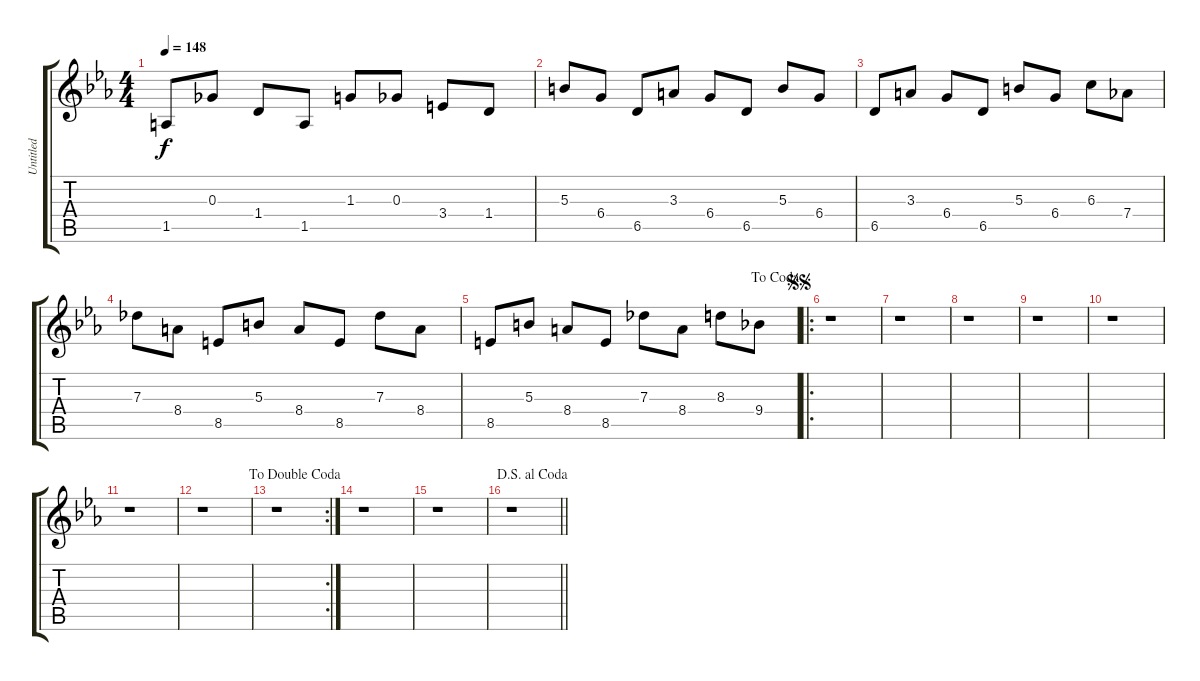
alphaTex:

\track ("Untitled" "Untitled") {instrument acousticguitarnylon}
\staff {score tabs}
\tuning (Eb4 Bb3 Gb3 Db3 Ab2 Eb2) {hide}
\ts (4 4)
\tempo 148
\clef g2
\ks eb
1.5.8{dy f} 0.3.8 1.4.8 1.5.8 1.3.8 0.3.8 3.4.8 1.4.8 |
5.3.8 6.4.8 6.5.8 3.3.8 6.4.8 6.5.8 5.3.8 6.4.8 |
6.5.8 3.3.8 6.4.8 6.5.8 5.3.8 6.4.8 6.3.8 7.4.8 |
7.3.8 8.4.8 8.5.8 5.3.8 8.4.8 8.5.8 7.3.8 8.4.8 |
\jump dacoda
8.5.8 5.3.8 8.4.8 8.5.8 7.3.8 8.4.8 8.3.8 9.4.8 |
\ro
\jump segnosegno
r.1 |
r.1 |
r.1 |
r.1 |
r.1 |
r.1 |
r.1 |
\rc 2
\jump dadoublecoda
r.1 |
r.1 |
r.1 |
\jump dalsegnoalcoda
\barLineRight lightlight
r.1
